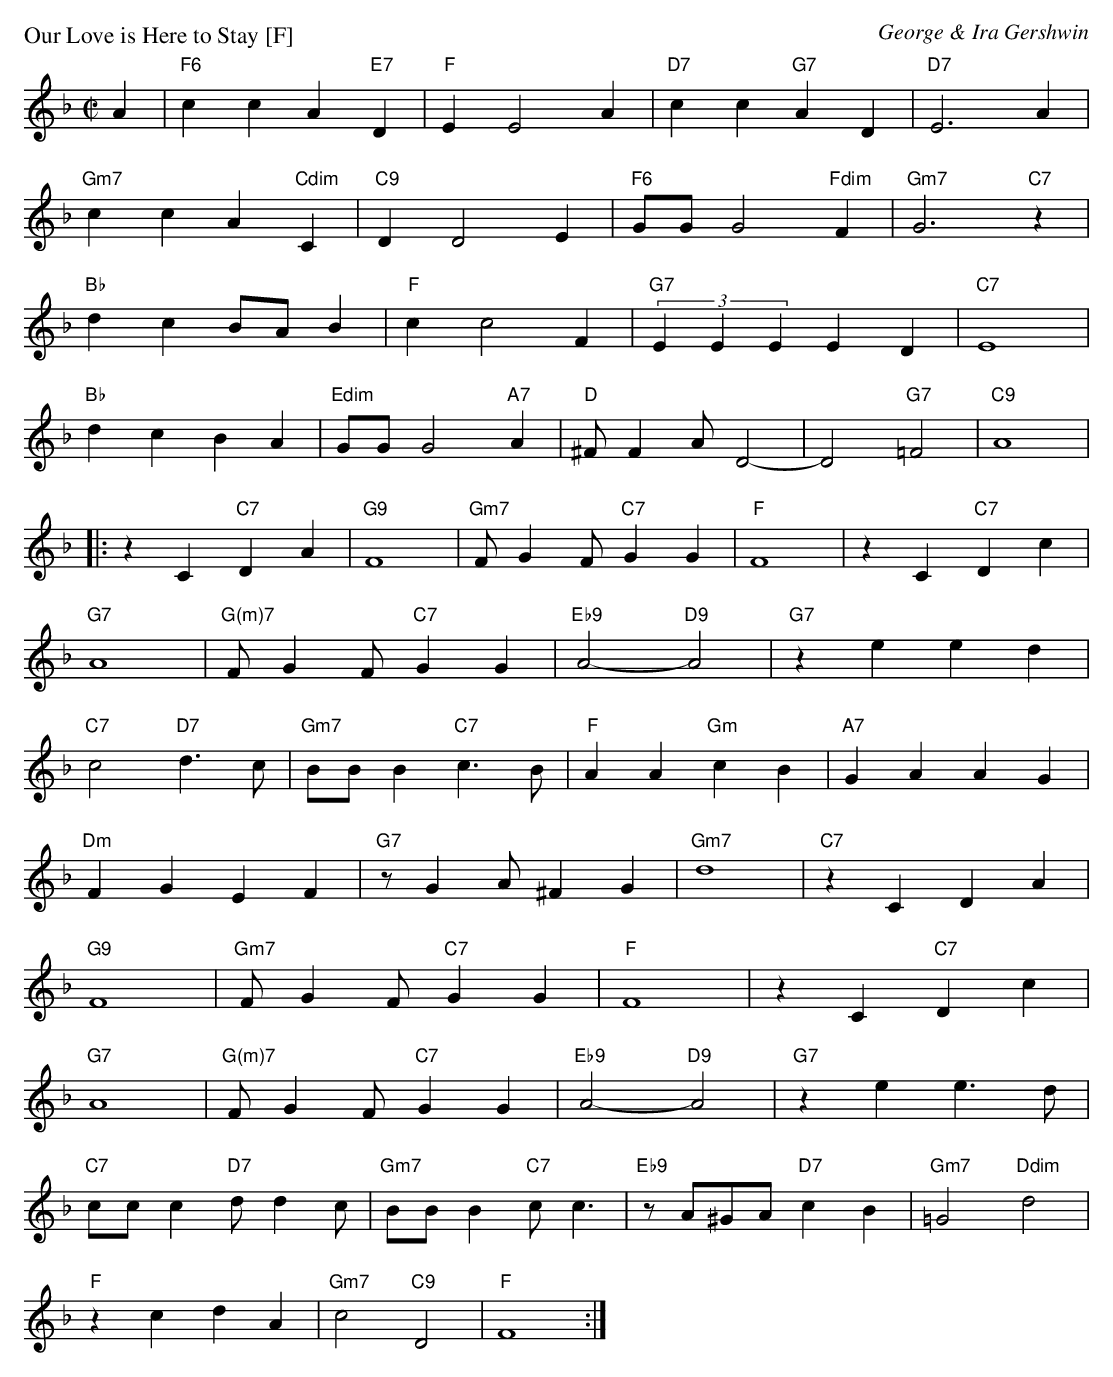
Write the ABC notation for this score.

X:1
P: Our Love is Here to Stay [F]
C: George & Ira Gershwin
M: C|
L: 1/8
K: F
A2 | "F6"c2c2 A2"E7"D2 | "F"E2 E4 A2 | "D7"c2c2 "G7"A2D2 | "D7"E6 A2 |
"Gm7"c2c2 A2"Cdim"C2 | "C9"D2 D4 E2 | "F6"GG G4 "Fdim"F2 | "Gm7"G6 "C7"z2 |
"Bb"d2c2 BAB2 | "F"c2 c4 F2 | "G7"(3E2E2E2 E2D2 | "C7"E8 |
"Bb"d2c2 B2A2 | "Edim"GG G4 "A7"A2 | "D"^FF2A D4- | D4 "G7"=F4 | "C9"A8 |
|: z2C2 "C7"D2A2 | "G9"F8 | "Gm7"FG2F "C7"G2G2 | "F"F8 | z2C2 "C7"D2c2 |
"G7"A8 | "G(m)7"FG2F "C7"G2G2 | "Eb9"A4- "D9"A4 | "G7"z2e2 e2d2 |
"C7"c4 "D7"d3c | "Gm7"BBB2 "C7"c3B | "F"A2A2 "Gm"c2B2 | "A7"G2A2 A2G2 |
"Dm"F2G2 E2F2 | "G7"zG2A ^F2G2 | "Gm7"d8 | "C7"z2C2 D2A2 |
"G9"F8 | "Gm7"FG2F "C7"G2G2 | "F"F8 | z2C2 "C7"D2c2 |
"G7"A8 | "G(m)7"FG2F "C7"G2G2 | "Eb9"A4- "D9"A4 | "G7"z2e2 e3d |
"C7"ccc2 "D7"dd2c | "Gm7"BBB2 "C7"cc3 | "Eb9"zA^GA "D7"c2B2 | "Gm7" =G4 "Ddim"d4 |
"F"z2c2 d2A2 | "Gm7"c4 "C9"D4 | "F"F8 :|
